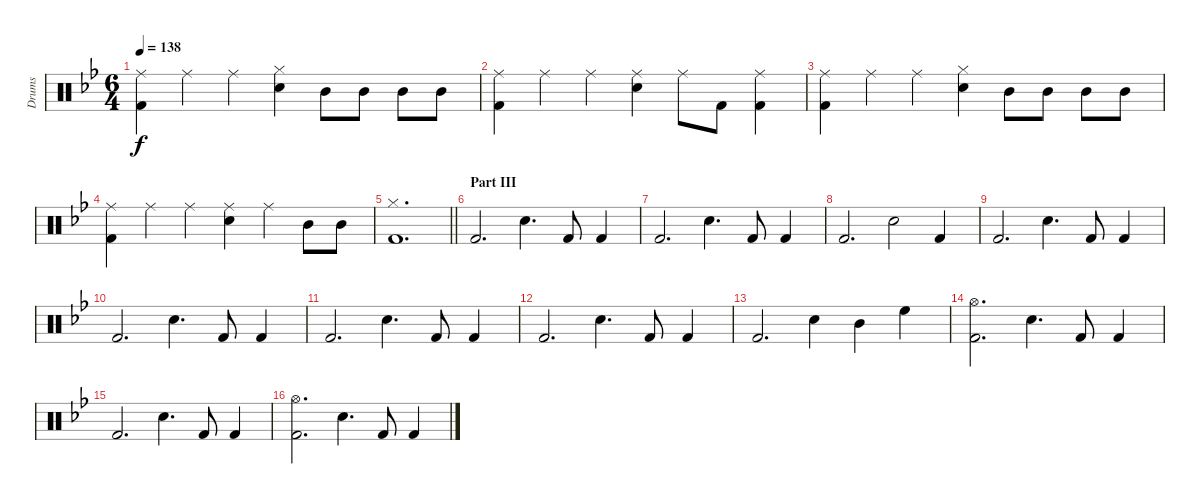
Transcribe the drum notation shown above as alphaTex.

\track ("Drums" "Drums") {instrument percussion}
\staff {score}
\articulation defaults
\ts (6 4)
\tempo 138
\clef neutral
\ks gminor
("Ride (middle)" "Kick (hit) 2").4{dy f} "Ride (middle)".4 "Ride (middle)".4 ("Hi-Hat (closed)" "Snare (hit) 2").4 "Mid Tom (hit)".8 "Mid Tom (hit)".8 "Mid Tom (hit)".8 "Mid Tom (hit)".8 |
("Ride (middle)" "Kick (hit) 2").4 "Ride (middle)".4 "Ride (middle)".4 ("Ride (middle)" "Snare (hit) 2").4 "Ride (middle)".8 "Kick (hit) 2".8 ("Ride (middle)" "Kick (hit) 2").4 |
("Ride (middle)" "Kick (hit) 2").4 "Ride (middle)".4 "Ride (middle)".4 ("Hi-Hat (closed)" "Snare (hit) 2").4 "Mid Tom (hit)".8 "Mid Tom (hit)".8 "Mid Tom (hit)".8 "Mid Tom (hit)".8 |
("Ride (middle)" "Kick (hit) 2").4 "Ride (middle)".4 "Ride (middle)".4 ("Ride (middle)" "Snare (hit) 2").4 "Ride (middle)".4 "Mid Tom (hit)".8 "Mid Tom (hit)".8 |
\barLineRight lightlight
("Hi-Hat (closed)" "Kick (hit) 2").1{d} |
\section ("" "Part III")
"Kick (hit) 2".2{d} "Snare (hit) 2".4{d} "Kick (hit) 2".8 "Kick (hit) 2".4 |
"Kick (hit) 2".2{d} "Snare (hit) 2".4{d} "Kick (hit) 2".8 "Kick (hit) 2".4 |
"Kick (hit) 2".2{d} "Snare (hit) 2".2 "Kick (hit) 2".4 |
"Kick (hit) 2".2{d} "Snare (hit) 2".4{d} "Kick (hit) 2".8 "Kick (hit) 2".4 |
"Kick (hit) 2".2{d} "Snare (hit) 2".4{d} "Kick (hit) 2".8 "Kick (hit) 2".4 |
"Kick (hit) 2".2{d} "Snare (hit) 2".4{d} "Kick (hit) 2".8 "Kick (hit) 2".4 |
"Kick (hit) 2".2{d} "Snare (hit) 2".4{d} "Kick (hit) 2".8 "Kick (hit) 2".4 |
"Kick (hit) 2".2{d} "Snare (hit) 2".4 "Mid Tom (hit)".4 "High Floor Tom (hit)".4 |
("Hi-Hat (open)" "Kick (hit) 2").2{d} "Snare (hit) 2".4{d} "Kick (hit) 2".8 "Kick (hit) 2".4 |
"Kick (hit) 2".2{d} "Snare (hit) 2".4{d} "Kick (hit) 2".8 "Kick (hit) 2".4 |
("Hi-Hat (open)" "Kick (hit) 2").2{d} "Snare (hit) 2".4{d} "Kick (hit) 2".8 "Kick (hit) 2".4
